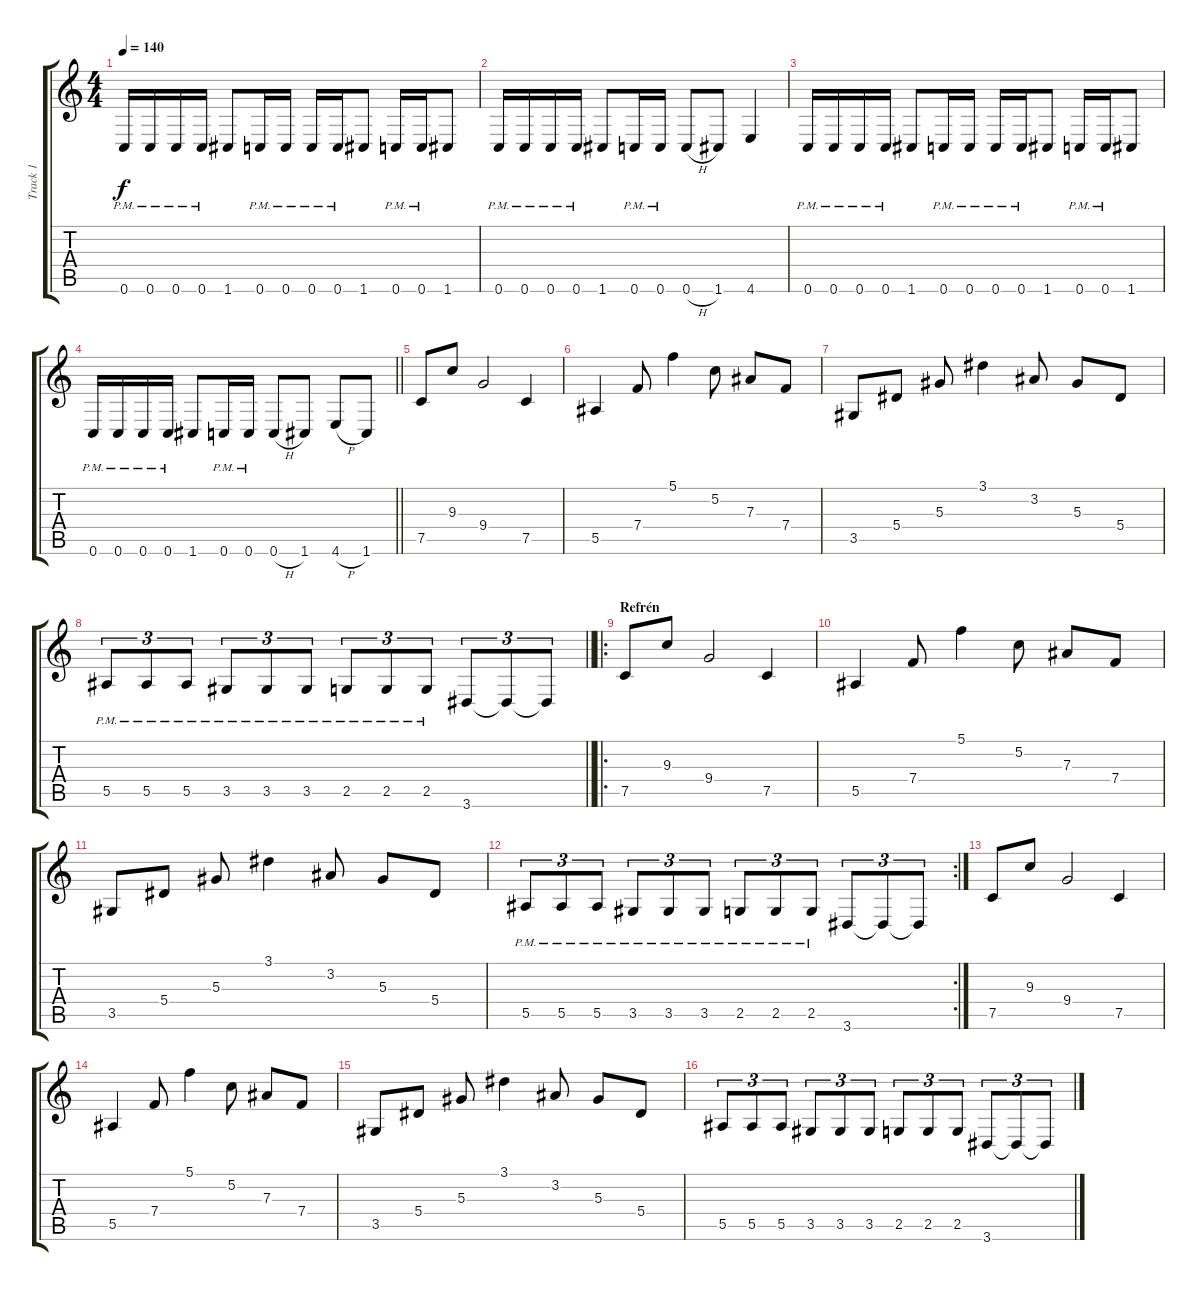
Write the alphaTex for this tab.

\track ("Track 1" "Track 1") {instrument distortionguitar}
\staff {score tabs}
\tuning (C4 G3 Eb3 Bb2 F2 C2) {hide}
\ts (4 4)
\tempo 140
\clef g2
\ks c
0.6{pm}.16{dy f} 0.6{pm}.16 0.6{pm}.16 0.6{pm}.16 1.6.8 0.6{pm}.16 0.6{pm}.16 0.6{pm}.16 0.6{pm}.16 1.6.8 0.6{pm}.16 0.6{pm}.16 1.6.8 |
0.6{pm}.16 0.6{pm}.16 0.6{pm}.16 0.6{pm}.16 1.6.8 0.6{pm}.16 0.6{pm}.16 0.6{h}.8 1.6.8 4.6.4 |
0.6{pm}.16 0.6{pm}.16 0.6{pm}.16 0.6{pm}.16 1.6.8 0.6{pm}.16 0.6{pm}.16 0.6{pm}.16 0.6{pm}.16 1.6.8 0.6{pm}.16 0.6{pm}.16 1.6.8 |
\barLineRight lightlight
0.6{pm}.16 0.6{pm}.16 0.6{pm}.16 0.6{pm}.16 1.6.8 0.6{pm}.16 0.6{pm}.16 0.6{h}.8 1.6.8 4.6{h}.8 1.6.8 |
7.5.8 9.3.8 9.4.2 7.5.4 |
5.5.4 7.4.8 5.1.4 5.2.8 7.3.8 7.4.8 |
3.5.8 5.4.8 5.3.8 3.1.4 3.2.8 5.3.8 5.4.8 |
\barLineRight lightlight
5.5{pm}.8{tu (3 2)} 5.5{pm}.8{tu (3 2)} 5.5{pm}.8{tu (3 2)} 3.5{pm}.8{tu (3 2)} 3.5{pm}.8{tu (3 2)} 3.5{pm}.8{tu (3 2)} 2.5{pm}.8{tu (3 2)} 2.5{pm}.8{tu (3 2)} 2.5{pm}.8{tu (3 2)} 3.6.8{tu (3 2)} 3.6{t}.8{tu (3 2)} 3.6{t}.8{tu (3 2)} |
\ro
\section ("" "Refrén")
7.5.8 9.3.8 9.4.2 7.5.4 |
5.5.4 7.4.8 5.1.4 5.2.8 7.3.8 7.4.8 |
3.5.8 5.4.8 5.3.8 3.1.4 3.2.8 5.3.8 5.4.8 |
\rc 2
5.5{pm}.8{tu (3 2)} 5.5{pm}.8{tu (3 2)} 5.5{pm}.8{tu (3 2)} 3.5{pm}.8{tu (3 2)} 3.5{pm}.8{tu (3 2)} 3.5{pm}.8{tu (3 2)} 2.5{pm}.8{tu (3 2)} 2.5{pm}.8{tu (3 2)} 2.5{pm}.8{tu (3 2)} 3.6.8{tu (3 2)} 3.6{t}.8{tu (3 2)} 3.6{t}.8{tu (3 2)} |
7.5.8 9.3.8 9.4.2 7.5.4 |
5.5.4 7.4.8 5.1.4 5.2.8 7.3.8 7.4.8 |
3.5.8 5.4.8 5.3.8 3.1.4 3.2.8 5.3.8 5.4.8 |
5.5.8{tu (3 2)} 5.5.8{tu (3 2)} 5.5.8{tu (3 2)} 3.5.8{tu (3 2)} 3.5.8{tu (3 2)} 3.5.8{tu (3 2)} 2.5.8{tu (3 2)} 2.5.8{tu (3 2)} 2.5.8{tu (3 2)} 3.6.8{tu (3 2)} 3.6{t}.8{tu (3 2)} 3.6{t}.8{tu (3 2)}
